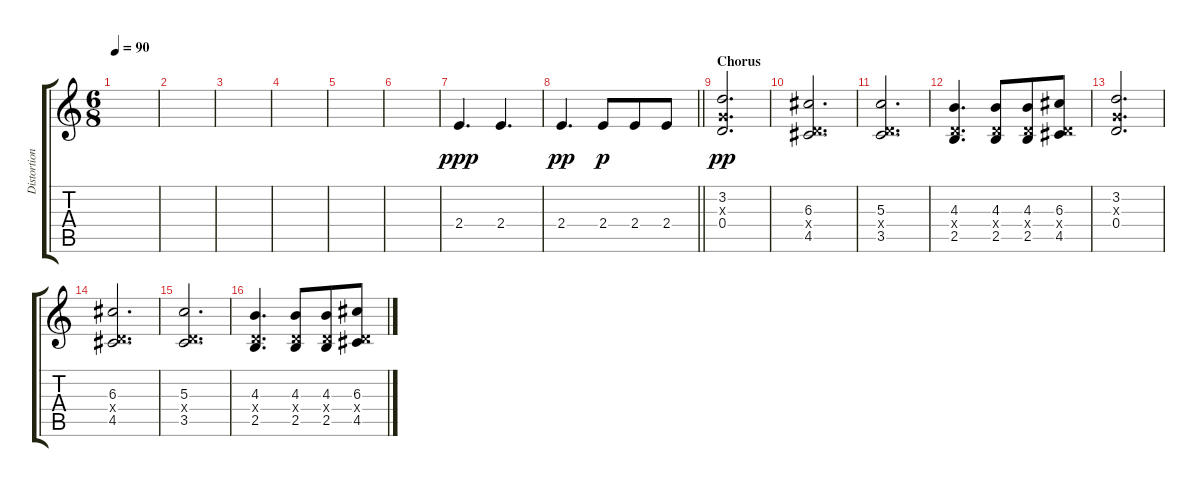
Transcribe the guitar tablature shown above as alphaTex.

\track ("Distortion" "Distortion") {instrument distortionguitar}
\staff {score tabs}
\tuning (E4 B3 G3 D3 A2 E2) {hide}
\ts (6 8)
\tempo 90
\clef g2
\ks c
|
|
|
|
|
|
2.4.4{d dy ppp} 2.4.4{d} |
\barLineRight lightlight
2.4.4{d dy pp} 2.4.8{dy p} 2.4.8 2.4.8 |
\section ("" "Chorus")
(3.2 0.3{x} 0.4).2{d dy pp} |
(6.3 0.4{x} 4.5).2{d} |
(5.3 0.4{x} 3.5).2{d} |
(4.3 0.4{x} 2.5).4{d} (4.3 0.4{x} 2.5).8 (4.3 0.4{x} 2.5).8 (6.3 0.4{x} 4.5).8 |
(3.2 0.3{x} 0.4).2{d} |
(6.3 0.4{x} 4.5).2{d} |
(5.3 0.4{x} 3.5).2{d} |
(4.3 0.4{x} 2.5).4{d} (4.3 0.4{x} 2.5).8 (4.3 0.4{x} 2.5).8 (6.3 0.4{x} 4.5).8
